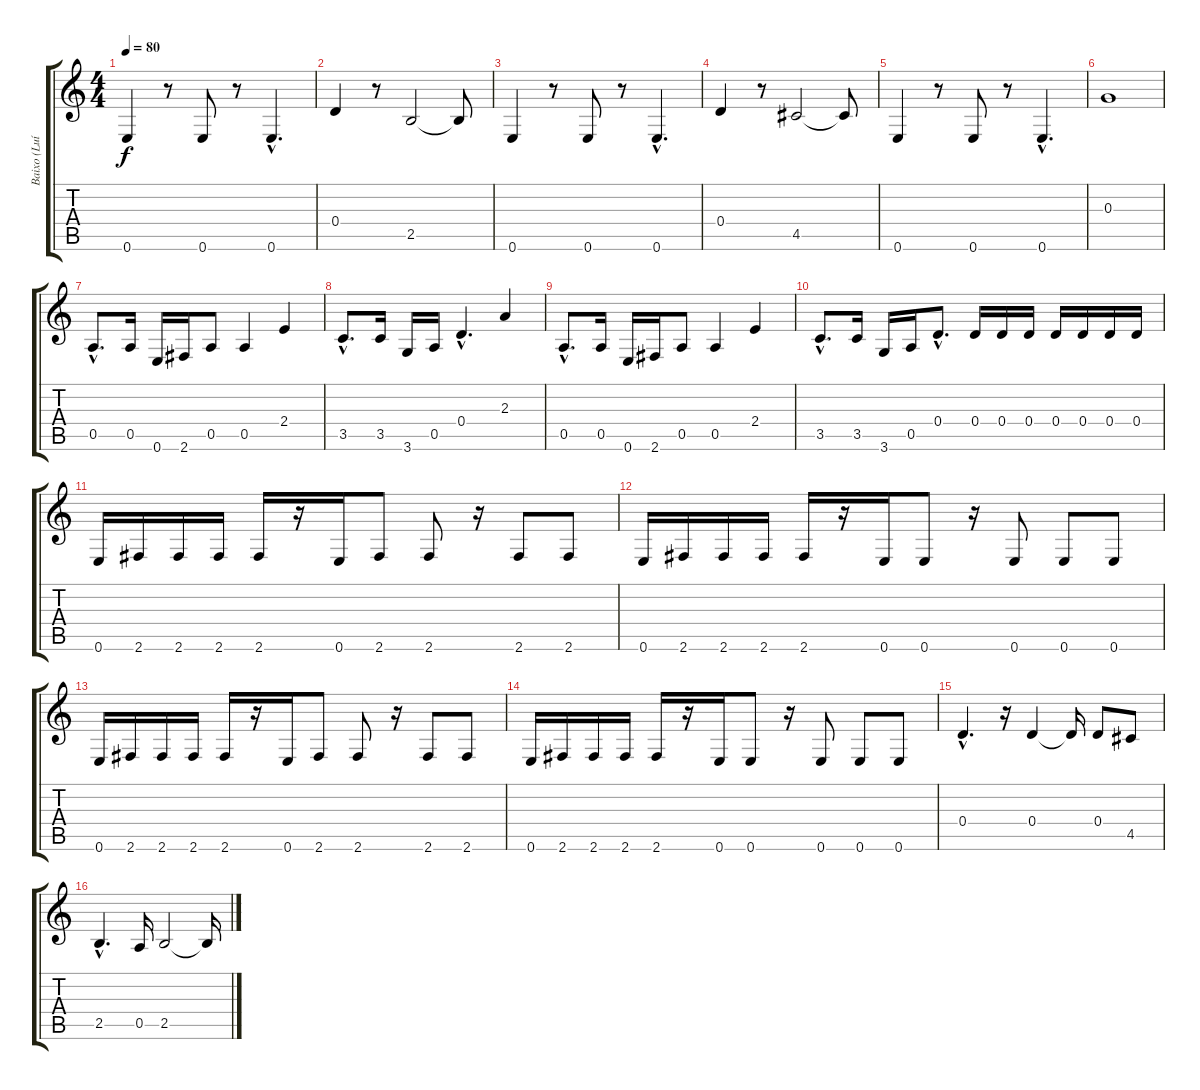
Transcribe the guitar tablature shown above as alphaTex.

\track ("Baixo (Luís Mariutti)" "Baixo (Luí") {instrument fretlessbass}
\staff {score tabs}
\tuning (E4 B3 G3 D3 A2 E2) {hide}
\ts (4 4)
\tempo 80
\clef g2
\ks c
0.6.4{dy f} r.8 0.6.8 r.8 0.6{hac}.4{d} |
0.4.4 r.8 2.5.2 2.5{t}.8 |
0.6.4 r.8 0.6.8 r.8 0.6{hac}.4{d} |
0.4.4 r.8 4.5.2 4.5{t}.8 |
0.6.4 r.8 0.6.8 r.8 0.6{hac}.4{d} |
0.3.1 |
0.5{hac}.8{d} 0.5.16 0.6.16 2.6.16 0.5.8 0.5.4 2.4.4 |
3.5{hac}.8{d} 3.5.16 3.6.16 0.5.16 0.4{hac}.4{d} 2.3.4 |
0.5{hac}.8{d} 0.5.16 0.6.16 2.6.16 0.5.8 0.5.4 2.4.4 |
3.5{hac}.8{d} 3.5.16 3.6.16 0.5.16 0.4{hac}.8{d} 0.4.16 0.4.16 0.4.16 0.4.16 0.4.16 0.4.16 0.4.16 |
0.6.16 2.6.16 2.6.16 2.6.16 2.6.16 r.16 0.6.16 2.6.8 2.6.8 r.16 2.6.8 2.6.8 |
0.6.16 2.6.16 2.6.16 2.6.16 2.6.16 r.16 0.6.16 0.6.8 r.16 0.6.8 0.6.8 0.6.8 |
0.6.16 2.6.16 2.6.16 2.6.16 2.6.16 r.16 0.6.16 2.6.8 2.6.8 r.16 2.6.8 2.6.8 |
0.6.16 2.6.16 2.6.16 2.6.16 2.6.16 r.16 0.6.16 0.6.8 r.16 0.6.8 0.6.8 0.6.8 |
0.4{hac}.4{d} r.16 0.4.4 0.4{t}.16 0.4.8 4.5.8 |
2.5{hac}.4{d} 0.5.16 2.5.2 2.5{t}.16
